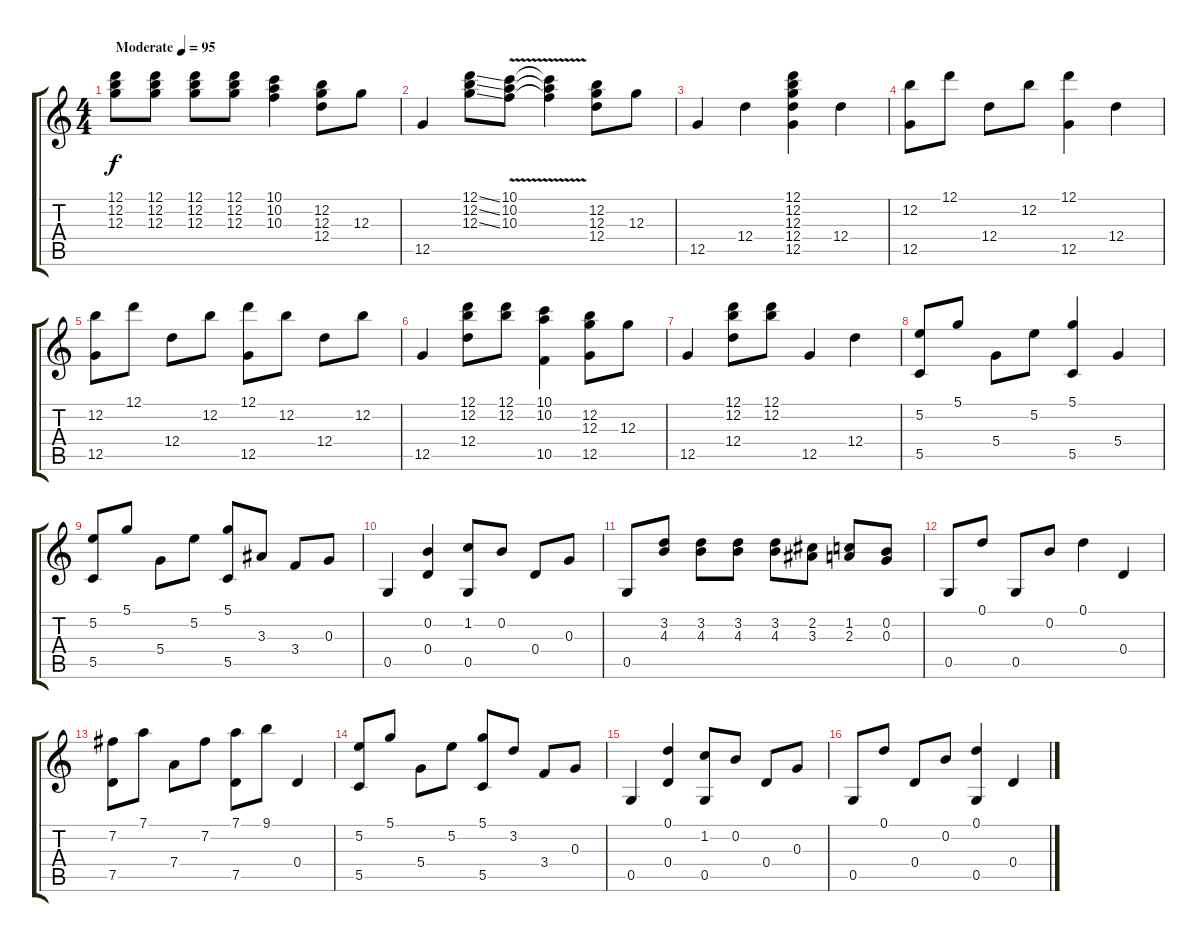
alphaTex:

\track "" {instrument acousticguitarsteel}
\staff {score tabs}
\tuning (D4 B3 G3 D3 G2 D2) {hide}
\ts (4 4)
\tempo (95 "Moderate")
\clef g2
\ks c
(12.1 12.2 12.3).8{dy f instrument acousticguitarsteel} (12.1 12.2 12.3).8 (12.1 12.2 12.3).8 (12.1 12.2 12.3).8 (10.1 10.2 10.3).4 (12.2 12.3 12.4).8 12.3.8 |
12.5.4 (12.1{ss} 12.2{ss} 12.3{ss}).8 (10.1{v} 10.2{v} 10.3{v}).8 (10.1{t} 10.2{t} 10.3{t}).4 (12.2 12.3 12.4).8 12.3.8 |
12.5.4 12.4.4 (12.1 12.2 12.3 12.4 12.5).4 12.4.4 |
(12.2 12.5).8 12.1.8 12.4.8 12.2.8 (12.1 12.5).4 12.4.4 |
(12.2 12.5).8 12.1.8 12.4.8 12.2.8 (12.1 12.5).8 12.2.8 12.4.8 12.2.8 |
12.5.4 (12.1 12.2 12.4).8 (12.1 12.2).8 (10.1 10.2 10.5).4 (12.2 12.3 12.5).8 12.3.8 |
12.5.4 (12.1 12.2 12.4).8 (12.1 12.2).8 12.5.4 12.4.4 |
(5.2 5.5).8 5.1.8 5.4.8 5.2.8 (5.1 5.5).4 5.4.4 |
(5.2 5.5).8 5.1.8 5.4.8 5.2.8 (5.1 5.5).8 3.3.8 3.4.8 0.3.8 |
0.5.4 (0.2 0.4).4 (1.2 0.5).8 0.2.8 0.4.8 0.3.8 |
0.5.8 (3.2 4.3).8 (3.2 4.3).8 (3.2 4.3).8 (3.2 4.3).8 (2.2 3.3).8 (1.2 2.3).8 (0.2 0.3).8 |
0.5.8 0.1.8 0.5.8 0.2.8 0.1.4 0.4.4 |
(7.2 7.5).8 7.1.8 7.4.8 7.2.8 (7.1 7.5).8 9.1.8 0.4.4 |
(5.2 5.5).8 5.1.8 5.4.8 5.2.8 (5.1 5.5).8 3.2.8 3.4.8 0.3.8 |
0.5.4 (0.1 0.4).4 (1.2 0.5).8 0.2.8 0.4.8 0.3.8 |
0.5.8 0.1.8 0.4.8 0.2.8 (0.1 0.5).4 0.4.4
